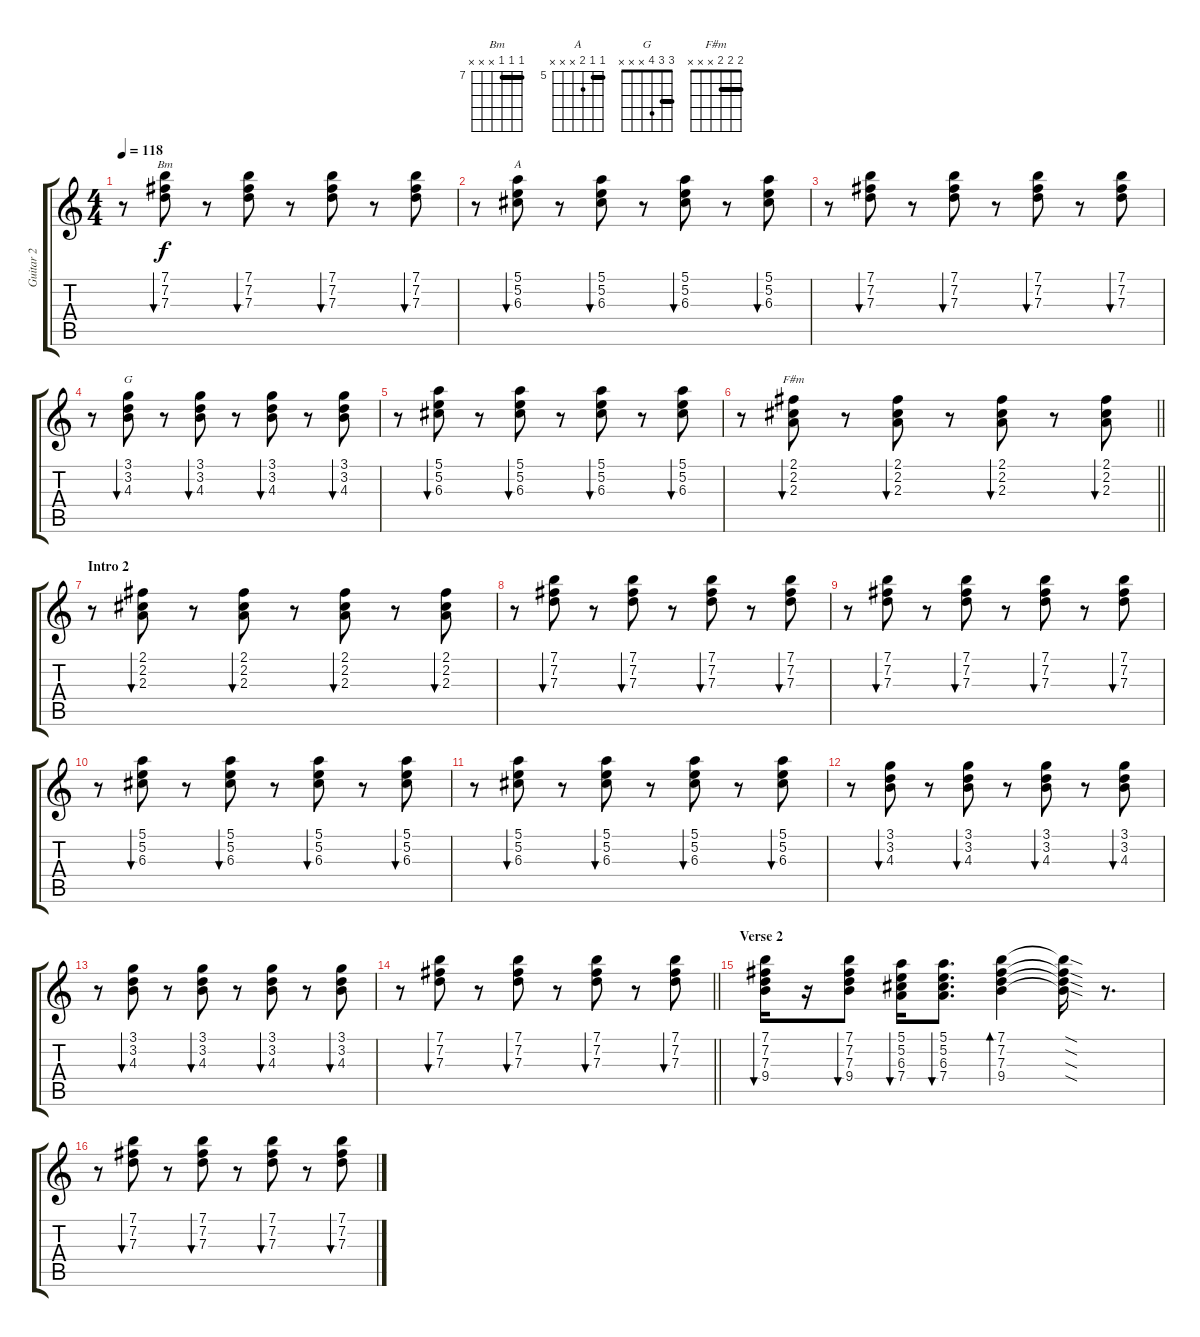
\track ("Guitar 2" "Guitar 2") {instrument acousticguitarsteel}
\staff {score tabs}
\tuning (E4 B3 G3 D3 A2 E2) {hide}
\chord ("Bm" 7 7 7 x x x) {firstfret 7 barre 7}
\chord ("A" 5 5 6 x x x) {firstfret 5 barre 5}
\chord ("G" 3 3 4 x x x) {barre 3}
\chord ("F#m" 2 2 2 x x x) {barre 2}
\ts (4 4)
\tempo 118
\clef g2
\ks c
r.8{dy f} (7.1 7.2 7.3).8{bu 30 ch "Bm"} r.8 (7.1 7.2 7.3).8{bu 30} r.8 (7.1 7.2 7.3).8{bu 30} r.8 (7.1 7.2 7.3).8{bu 30} |
r.8 (5.1 5.2 6.3).8{bu 30 ch "A"} r.8 (5.1 5.2 6.3).8{bu 30} r.8 (5.1 5.2 6.3).8{bu 30} r.8 (5.1 5.2 6.3).8{bu 30} |
r.8 (7.1 7.2 7.3).8{bu 30} r.8 (7.1 7.2 7.3).8{bu 30} r.8 (7.1 7.2 7.3).8{bu 30} r.8 (7.1 7.2 7.3).8{bu 30} |
r.8 (3.1 3.2 4.3).8{bu 30 ch "G"} r.8 (3.1 3.2 4.3).8{bu 30} r.8 (3.1 3.2 4.3).8{bu 30} r.8 (3.1 3.2 4.3).8{bu 30} |
r.8 (5.1 5.2 6.3).8{bu 30} r.8 (5.1 5.2 6.3).8{bu 30} r.8 (5.1 5.2 6.3).8{bu 30} r.8 (5.1 5.2 6.3).8{bu 30} |
\barLineRight lightlight
r.8 (2.1 2.2 2.3).8{bu 30 ch "F#m"} r.8 (2.1 2.2 2.3).8{bu 30} r.8 (2.1 2.2 2.3).8{bu 30} r.8 (2.1 2.2 2.3).8{bu 30} |
\section ("" "Intro 2")
r.8 (2.1 2.2 2.3).8{bu 30} r.8 (2.1 2.2 2.3).8{bu 30} r.8 (2.1 2.2 2.3).8{bu 30} r.8 (2.1 2.2 2.3).8{bu 30} |
r.8 (7.1 7.2 7.3).8{bu 30} r.8 (7.1 7.2 7.3).8{bu 30} r.8 (7.1 7.2 7.3).8{bu 30} r.8 (7.1 7.2 7.3).8{bu 30} |
r.8 (7.1 7.2 7.3).8{bu 30} r.8 (7.1 7.2 7.3).8{bu 30} r.8 (7.1 7.2 7.3).8{bu 30} r.8 (7.1 7.2 7.3).8{bu 30} |
r.8 (5.1 5.2 6.3).8{bu 30} r.8 (5.1 5.2 6.3).8{bu 30} r.8 (5.1 5.2 6.3).8{bu 30} r.8 (5.1 5.2 6.3).8{bu 30} |
r.8 (5.1 5.2 6.3).8{bu 30} r.8 (5.1 5.2 6.3).8{bu 30} r.8 (5.1 5.2 6.3).8{bu 30} r.8 (5.1 5.2 6.3).8{bu 30} |
r.8 (3.1 3.2 4.3).8{bu 30} r.8 (3.1 3.2 4.3).8{bu 30} r.8 (3.1 3.2 4.3).8{bu 30} r.8 (3.1 3.2 4.3).8{bu 30} |
r.8 (3.1 3.2 4.3).8{bu 30} r.8 (3.1 3.2 4.3).8{bu 30} r.8 (3.1 3.2 4.3).8{bu 30} r.8 (3.1 3.2 4.3).8{bu 30} |
\barLineRight lightlight
r.8 (7.1 7.2 7.3).8{bu 30} r.8 (7.1 7.2 7.3).8{bu 30} r.8 (7.1 7.2 7.3).8{bu 30} r.8 (7.1 7.2 7.3).8{bu 30} |
\section ("" "Verse 2")
(7.1 7.2 7.3 9.4).16{bu 30} r.16 (7.1 7.2 7.3 9.4).8{bu 30} (5.1 5.2 6.3 7.4).16{bu 30} (5.1 5.2 6.3 7.4).8{d bu 30} (7.1 7.2 7.3 9.4).4{bd 30} (7.1{sod t} 7.2{sod t} 7.3{sod t} 9.4{sod t}).16 r.8{d} |
r.8 (7.1 7.2 7.3).8{bu 30} r.8 (7.1 7.2 7.3).8{bu 30} r.8 (7.1 7.2 7.3).8{bu 30} r.8 (7.1 7.2 7.3).8{bu 30}
